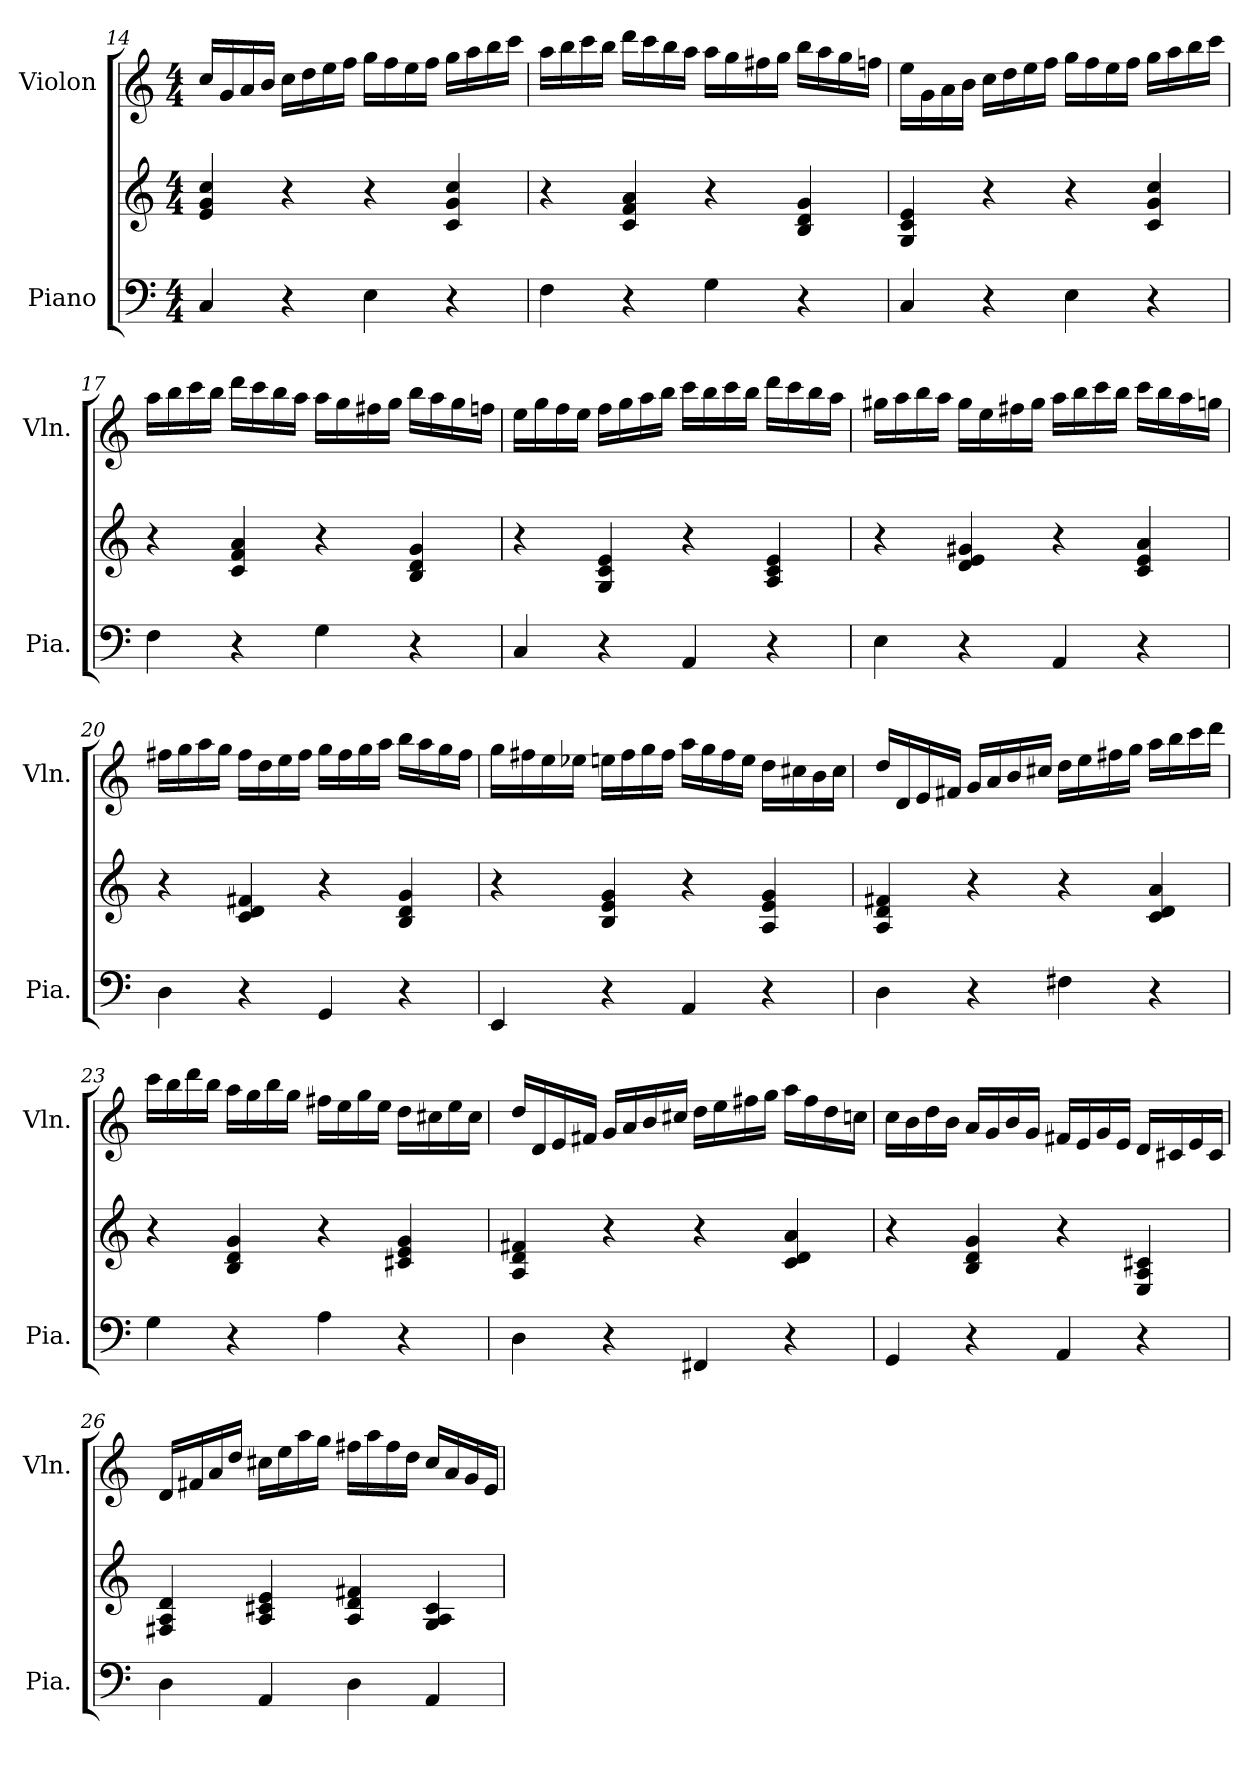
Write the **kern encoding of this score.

**kern	**kern	**kern
*part2	*part2	*part1
*staff3	*staff2	*staff1
*I"Piano	*	*I"Violon
*I'Pia.	*	*I'Vln.
*clefF4	*clefG2	*clefG2
*k[]	*k[]	*k[]
*M4/4	*M4/4	*M4/4
=14	=14	=14
4C/	4e/ 4g/ 4cc/	16cc/LL
.	.	16g/
.	.	16a/
.	.	16b/JJ
4r	4r	16cc\LL
.	.	16dd\
.	.	16ee\
.	.	16ff\JJ
4E\	4r	16gg\LL
.	.	16ff\
.	.	16ee\
.	.	16ff\JJ
4r	4c/ 4g/ 4cc/	16gg\LL
.	.	16aa\
.	.	16bb\
.	.	16ccc\JJ
!!LO:LB:g=z
=15	=15	=15
4F\	4r	16aa\LL
.	.	16bb\
.	.	16ccc\
.	.	16bb\JJ
4r	4c/ 4f/ 4a/	16ddd\LL
.	.	16ccc\
.	.	16bb\
.	.	16aa\JJ
4G\	4r	16aa\LL
.	.	16gg\
.	.	16ff#X\
.	.	16gg\JJ
4r	4B/ 4d/ 4g/	16bb\LL
.	.	16aa\
.	.	16gg\
.	.	16ffn\JJ
=16	=16	=16
4C/	4G/ 4c/ 4e/	16ee\LL
.	.	16g\
.	.	16a\
.	.	16b\JJ
4r	4r	16cc\LL
.	.	16dd\
.	.	16ee\
.	.	16ff\JJ
4E\	4r	16gg\LL
.	.	16ff\
.	.	16ee\
.	.	16ff\JJ
4r	4c/ 4g/ 4cc/	16gg\LL
.	.	16aa\
.	.	16bb\
.	.	16ccc\JJ
!!LO:PB:g=z
=17	=17	=17
4F\	4r	16aa\LL
.	.	16bb\
.	.	16ccc\
.	.	16bb\JJ
4r	4c/ 4f/ 4a/	16ddd\LL
.	.	16ccc\
.	.	16bb\
.	.	16aa\JJ
4G\	4r	16aa\LL
.	.	16gg\
.	.	16ff#X\
.	.	16gg\JJ
4r	4B/ 4d/ 4g/	16bb\LL
.	.	16aa\
.	.	16gg\
.	.	16ffn\JJ
=18	=18	=18
4C/	4r	16ee\LL
.	.	16gg\
.	.	16ff\
.	.	16ee\JJ
4r	4G/ 4c/ 4e/	16ff\LL
.	.	16gg\
.	.	16aa\
.	.	16bb\JJ
4AA/	4r	16ccc\LL
.	.	16bb\
.	.	16ccc\
.	.	16bb\JJ
4r	4A/ 4c/ 4e/	16ddd\LL
.	.	16ccc\
.	.	16bb\
.	.	16aa\JJ
!!LO:LB:g=z
=19	=19	=19
4E\	4r	16gg#X\LL
.	.	16aa\
.	.	16bb\
.	.	16aa\JJ
4r	4d/ 4e/ 4g#X/	16gg#\LL
.	.	16ee\
.	.	16ff#X\
.	.	16gg#\JJ
4AA/	4r	16aa\LL
.	.	16bb\
.	.	16ccc\
.	.	16bb\JJ
4r	4c/ 4e/ 4a/	16ccc\LL
.	.	16bb\
.	.	16aa\
.	.	16ggn\JJ
=20	=20	=20
4D\	4r	16ff#X\LL
.	.	16gg\
.	.	16aa\
.	.	16gg\JJ
4r	4c/ 4d/ 4f#X/	16ff#\LL
.	.	16dd\
.	.	16ee\
.	.	16ff#\JJ
4GG/	4r	16gg\LL
.	.	16ff#\
.	.	16gg\
.	.	16aa\JJ
4r	4B/ 4d/ 4g/	16bb\LL
.	.	16aa\
.	.	16gg\
.	.	16ff#\JJ
!!LO:LB:g=z
=21	=21	=21
4EE/	4r	16gg\LL
.	.	16ff#X\
.	.	16ee\
.	.	16ee-X\JJ
4r	4B/ 4e/ 4g/	16een\LL
.	.	16ff#\
.	.	16gg\
.	.	16ff#\JJ
4AA/	4r	16aa\LL
.	.	16gg\
.	.	16ff#\
.	.	16ee\JJ
4r	4A/ 4e/ 4g/	16dd\LL
.	.	16cc#X\
.	.	16b\
.	.	16cc#\JJ
=22	=22	=22
4D\	4A/ 4d/ 4f#X/	16dd/LL
.	.	16d/
.	.	16e/
.	.	16f#X/JJ
4r	4r	16g/LL
.	.	16a/
.	.	16b/
.	.	16cc#X/JJ
4F#X\	4r	16dd\LL
.	.	16ee\
.	.	16ff#X\
.	.	16gg\JJ
4r	4c/ 4d/ 4a/	16aa\LL
.	.	16bb\
.	.	16ccc\
.	.	16ddd\JJ
!!LO:LB:g=z
=23	=23	=23
4G\	4r	16ccc\LL
.	.	16bb\
.	.	16ddd\
.	.	16bb\JJ
4r	4B/ 4d/ 4g/	16aa\LL
.	.	16gg\
.	.	16bb\
.	.	16gg\JJ
4A\	4r	16ff#X\LL
.	.	16ee\
.	.	16gg\
.	.	16ee\JJ
4r	4c#X/ 4e/ 4g/	16dd\LL
.	.	16cc#X\
.	.	16ee\
.	.	16cc#\JJ
=24	=24	=24
4D\	4A/ 4d/ 4f#X/	16dd/LL
.	.	16d/
.	.	16e/
.	.	16f#X/JJ
4r	4r	16g/LL
.	.	16a/
.	.	16b/
.	.	16cc#X/JJ
4FF#X/	4r	16dd\LL
.	.	16ee\
.	.	16ff#X\
.	.	16gg\JJ
4r	4c/ 4d/ 4a/	16aa\LL
.	.	16ff#\
.	.	16dd\
.	.	16ccn\JJ
!!LO:PB:g=z
=25	=25	=25
4GG/	4r	16cc\LL
.	.	16b\
.	.	16dd\
.	.	16b\JJ
4r	4B/ 4d/ 4g/	16a/LL
.	.	16g/
.	.	16b/
.	.	16g/JJ
4AA/	4r	16f#X/LL
.	.	16e/
.	.	16g/
.	.	16e/JJ
4r	4E/ 4A/ 4c#X/	16d/LL
.	.	16c#X/
.	.	16e/
.	.	16c#/JJ
=26	=26	=26
4D\	4F#X/ 4A/ 4d/	16d/LL
.	.	16f#X/
.	.	16a/
.	.	16dd/JJ
4AA/	4A/ 4c#X/ 4e/	16cc#X\LL
.	.	16ee\
.	.	16aa\
.	.	16gg\JJ
4D\	4A/ 4d/ 4f#X/	16ff#X\LL
.	.	16aa\
.	.	16ff#\
.	.	16dd\JJ
4AA/	4G/ 4A/ 4c#/	16cc#/LL
.	.	16a/
.	.	16g/
.	.	16e/JJ
=	=	=
*-	*-	*-
